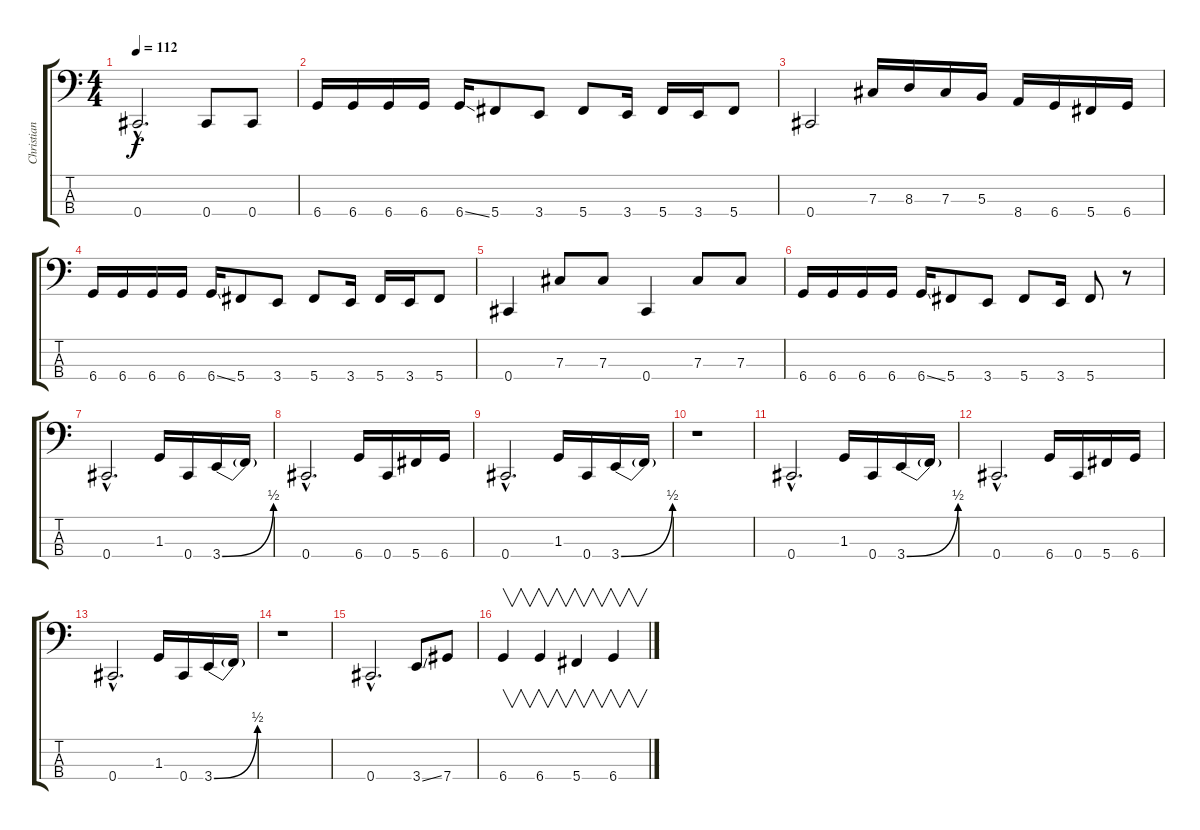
\track ("Christian" "Christian") {instrument electricbassfinger}
\staff {score tabs}
\tuning (E2 B1 Gb1 Db1) {hide}
\ts (4 4)
\tempo 112
\clef f4
\ks c
0.4{hac}.2{d dy f} 0.4.8 0.4.8 |
6.4.16 6.4.16 6.4.16 6.4.16 6.4{ss}.16 5.4.8 3.4.8 5.4.8 3.4.16 5.4.16 3.4.16 5.4.8 |
0.4.2 7.3.16 8.3.16 7.3.16 5.3.16 8.4.16 6.4.16 5.4.16 6.4.16 |
6.4.16 6.4.16 6.4.16 6.4.16 6.4{ss}.16 5.4.8 3.4.8 5.4.8 3.4.16 5.4.16 3.4.16 5.4.8 |
0.4.4 7.3.8 7.3.8 0.4.4 7.3.8 7.3.8 |
6.4.16 6.4.16 6.4.16 6.4.16 6.4{ss}.16 5.4.8 3.4.8 5.4.8 3.4.16 5.4.8 r.8 |
0.4{hac}.2{d} 1.3.16 0.4.16 3.4{be (bend 0 0 60 2)}.16 3.4{t}.16 |
0.4{hac}.2{d} 6.4.16 0.4.16 5.4.16 6.4.16 |
0.4{hac}.2{d} 1.3.16 0.4.16 3.4{be (bend 0 0 60 2)}.16 3.4{t}.16 |
r.1 |
0.4{hac}.2{d} 1.3.16 0.4.16 3.4{be (bend 0 0 60 2)}.16 3.4{t}.16 |
0.4{hac}.2{d} 6.4.16 0.4.16 5.4.16 6.4.16 |
0.4{hac}.2{d} 1.3.16 0.4.16 3.4{be (bend 0 0 60 2)}.16 3.4{t}.16 |
r.1 |
0.4{hac}.2{d} 3.4{ss}.8 7.4.8 |
6.4.4{v} 6.4.4{v} 5.4.4{v} 6.4.4{v}
